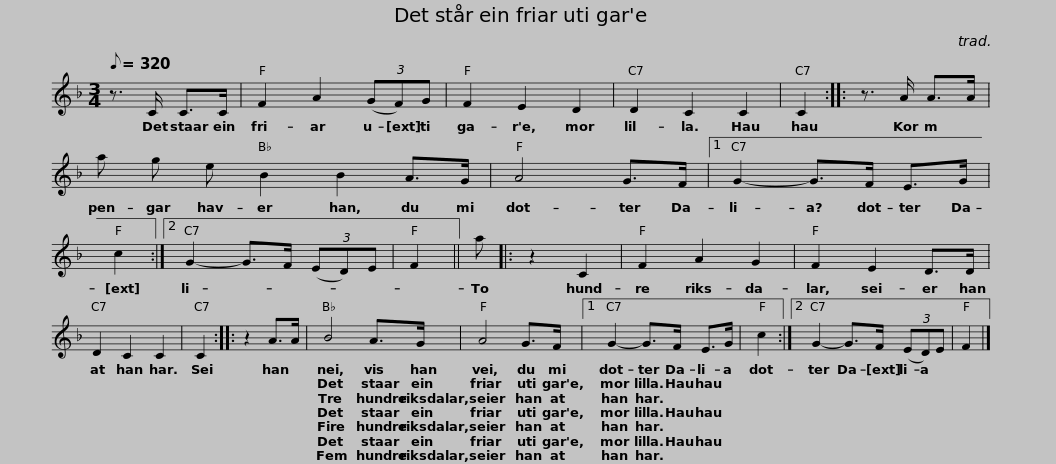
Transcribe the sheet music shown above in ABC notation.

X:1
L:1/8
Q:1/8=320
M:3/4
I:linebreak $
K:F
V:1 treble
V:1
 z3/2 C/ C>C | F2 A2 (3(GF)G | F2 E2 D2 | D2 C2 C2 | C2 :: %5
 z3/2 A/ A>A |$ a g e B2 B2 A>G | A4 G>F |1 G2- G>F E>G | c2 :|2 %10
 G2- G>F (3(ED)E | F2 || a |: z2 C2 |$ F2 A2 G2 | %15
 F2 E2 D>D | D2 C2 C2 | C2 :: z2 A>A | B4 A>G | %20
 A4 G>F |1$ G2- G>F E>G | c2 :|2 G2- G>F (3(ED)E | F2 |] %25
